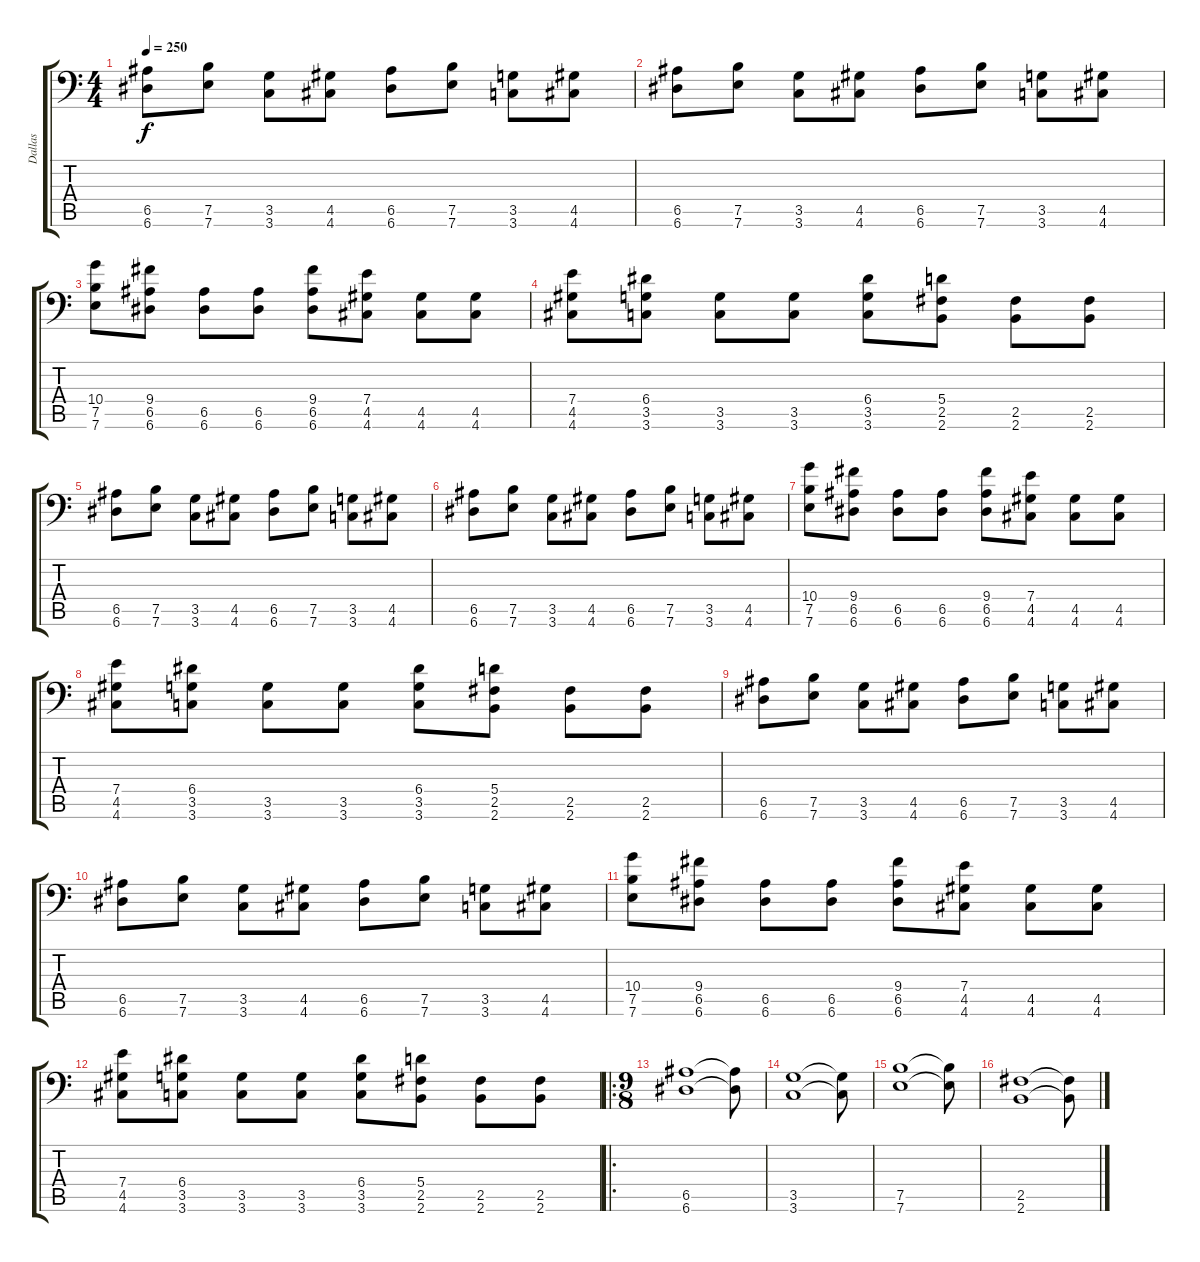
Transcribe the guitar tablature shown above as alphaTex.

\track ("Dallas" "Dallas") {instrument overdrivenguitar}
\staff {score tabs}
\tuning (B3 Gb3 D3 A2 E2 A1) {hide}
\ts (4 4)
\tempo 250
\clef f4
\ks c
(6.5 6.6).8{dy f} (7.5 7.6).8 (3.5 3.6).8 (4.5 4.6).8 (6.5 6.6).8 (7.5 7.6).8 (3.5 3.6).8 (4.5 4.6).8 |
(6.5 6.6).8 (7.5 7.6).8 (3.5 3.6).8 (4.5 4.6).8 (6.5 6.6).8 (7.5 7.6).8 (3.5 3.6).8 (4.5 4.6).8 |
(10.4 7.5 7.6).8 (9.4 6.5 6.6).8 (6.5 6.6).8 (6.5 6.6).8 (9.4 6.5 6.6).8 (7.4 4.5 4.6).8 (4.5 4.6).8 (4.5 4.6).8 |
(7.4 4.5 4.6).8 (6.4 3.5 3.6).8 (3.5 3.6).8 (3.5 3.6).8 (6.4 3.5 3.6).8 (5.4 2.5 2.6).8 (2.5 2.6).8 (2.5 2.6).8 |
(6.5 6.6).8 (7.5 7.6).8 (3.5 3.6).8 (4.5 4.6).8 (6.5 6.6).8 (7.5 7.6).8 (3.5 3.6).8 (4.5 4.6).8 |
(6.5 6.6).8 (7.5 7.6).8 (3.5 3.6).8 (4.5 4.6).8 (6.5 6.6).8 (7.5 7.6).8 (3.5 3.6).8 (4.5 4.6).8 |
(10.4 7.5 7.6).8 (9.4 6.5 6.6).8 (6.5 6.6).8 (6.5 6.6).8 (9.4 6.5 6.6).8 (7.4 4.5 4.6).8 (4.5 4.6).8 (4.5 4.6).8 |
(7.4 4.5 4.6).8 (6.4 3.5 3.6).8 (3.5 3.6).8 (3.5 3.6).8 (6.4 3.5 3.6).8 (5.4 2.5 2.6).8 (2.5 2.6).8 (2.5 2.6).8 |
(6.5 6.6).8 (7.5 7.6).8 (3.5 3.6).8 (4.5 4.6).8 (6.5 6.6).8 (7.5 7.6).8 (3.5 3.6).8 (4.5 4.6).8 |
(6.5 6.6).8 (7.5 7.6).8 (3.5 3.6).8 (4.5 4.6).8 (6.5 6.6).8 (7.5 7.6).8 (3.5 3.6).8 (4.5 4.6).8 |
(10.4 7.5 7.6).8 (9.4 6.5 6.6).8 (6.5 6.6).8 (6.5 6.6).8 (9.4 6.5 6.6).8 (7.4 4.5 4.6).8 (4.5 4.6).8 (4.5 4.6).8 |
(7.4 4.5 4.6).8 (6.4 3.5 3.6).8 (3.5 3.6).8 (3.5 3.6).8 (6.4 3.5 3.6).8 (5.4 2.5 2.6).8 (2.5 2.6).8 (2.5 2.6).8 |
\ro
\ts (9 8)
(6.5 6.6).1 (6.5{t} 6.6{t}).8 |
(3.5 3.6).1 (3.5{t} 3.6{t}).8 |
(7.5 7.6).1 (7.5{t} 7.6{t}).8 |
(2.5 2.6).1 (2.5{t} 2.6{t}).8
